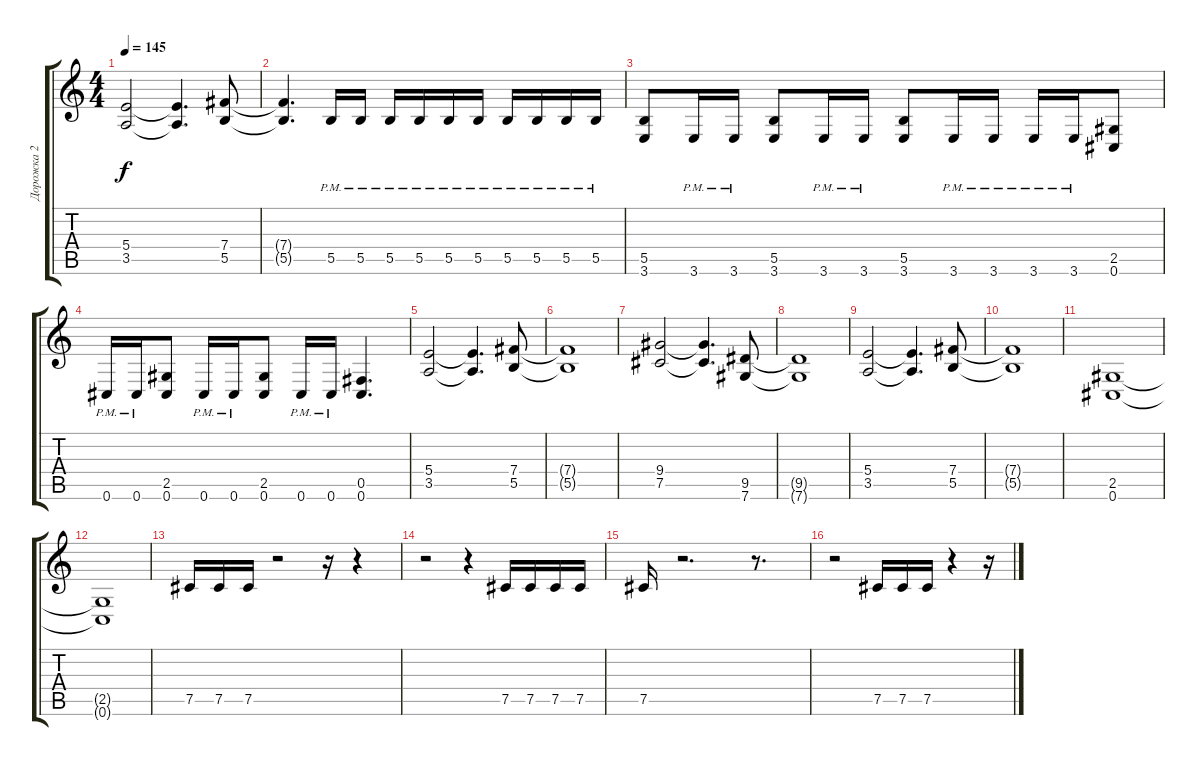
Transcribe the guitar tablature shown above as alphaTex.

\track ("Дорожка 2" "Дорожка 2") {instrument distortionguitar}
\staff {score tabs}
\tuning (Db4 Ab3 E3 B2 Gb2 Db2) {hide}
\ts (4 4)
\tempo 145
\clef g2
\ks c
(5.4 3.5).2{dy f} (5.4{t} 3.5{t}).4{d} (7.4 5.5).8 |
(7.4{t} 5.5{t}).4{d} 5.5{pm}.16 5.5{pm}.16 5.5{pm}.16 5.5{pm}.16 5.5{pm}.16 5.5{pm}.16 5.5{pm}.16 5.5{pm}.16 5.5{pm}.16 5.5{pm}.16 |
(5.5 3.6).8 3.6{pm}.16 3.6{pm}.16 (5.5 3.6).8 3.6{pm}.16 3.6{pm}.16 (5.5 3.6).8 3.6{pm}.16 3.6{pm}.16 3.6{pm}.16 3.6{pm}.16 (2.5 0.6).8 |
0.6{pm}.16 0.6{pm}.16 (2.5 0.6).8 0.6{pm}.16 0.6{pm}.16 (2.5 0.6).8 0.6{pm}.16 0.6{pm}.16 (0.5 0.6).4{d} |
(5.4 3.5).2 (5.4{t} 3.5{t}).4{d} (7.4 5.5).8 |
(7.4{t} 5.5{t}).1 |
(9.4 7.5).2 (9.4{t} 7.5{t}).4{d} (9.5 7.6).8 |
(9.5{t} 7.6{t}).1 |
(5.4 3.5).2 (5.4{t} 3.5{t}).4{d} (7.4 5.5).8 |
(7.4{t} 5.5{t}).1 |
(2.5 0.6).1 |
(2.5{t} 0.6{t}).1 |
7.5.16 7.5.16 7.5.16 r.2 r.16 r.4 |
r.2 r.4 7.5.16 7.5.16 7.5.16 7.5.16 |
7.5.16 r.2{d} r.8{d} |
r.2 7.5.16 7.5.16 7.5.16 r.4 r.16
